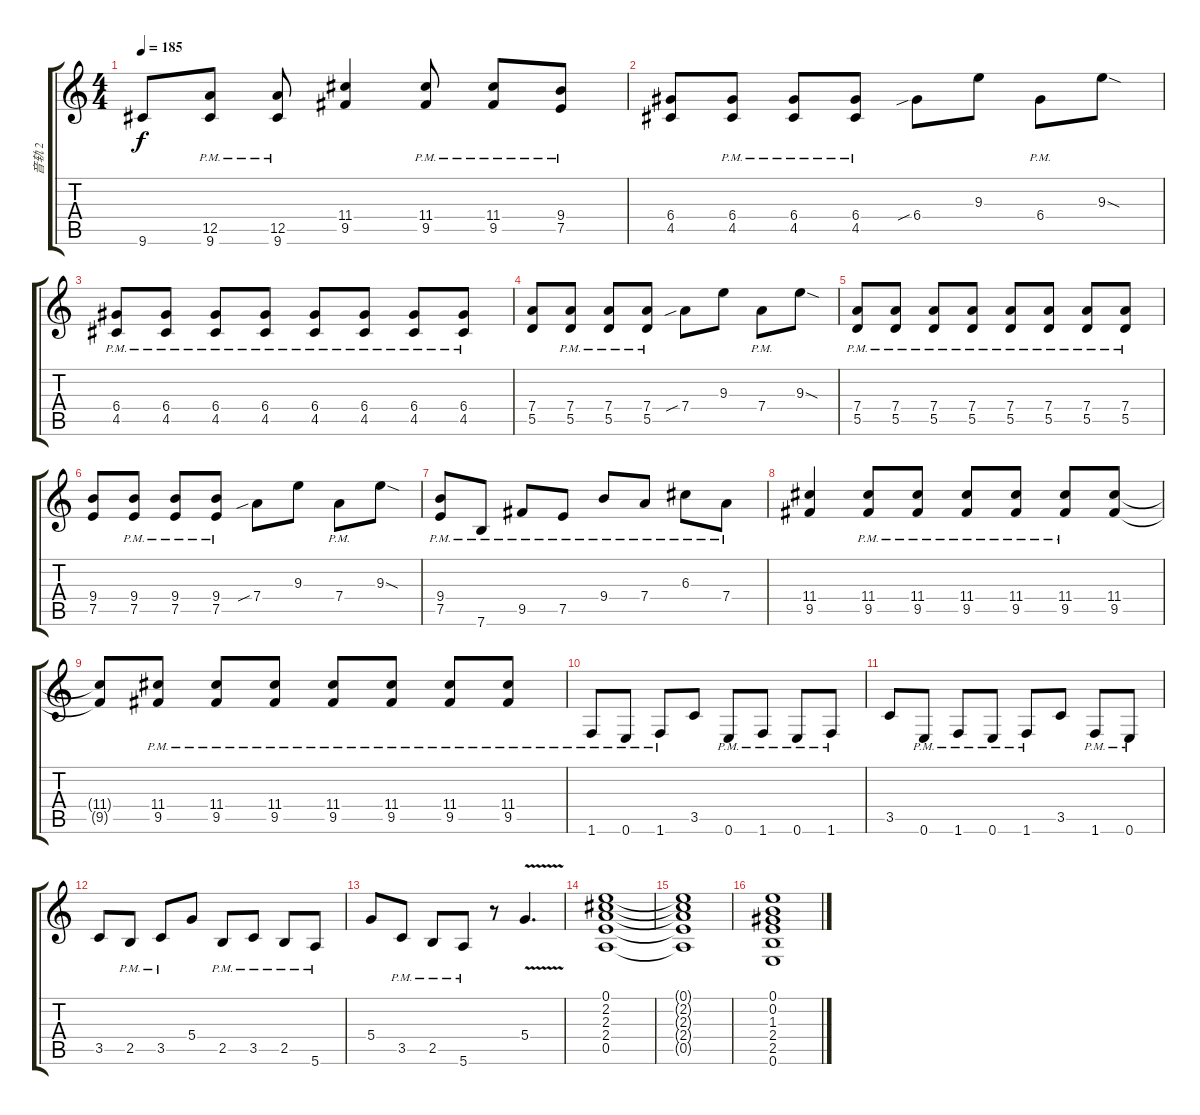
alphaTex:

\track ("音轨 2" "音轨 2") {instrument acousticguitarsteel}
\staff {score tabs}
\tuning (E4 B3 G3 D3 A2 E2) {hide}
\ts (4 4)
\tempo 185
\clef g2
\ks c
9.6{t}.8{dy f} (12.5{pm} 9.6{pm}).8 (12.5{pm} 9.6{pm}).8 (11.4 9.5).4 (11.4{pm} 9.5{pm}).8 (11.4{pm} 9.5{pm}).8 (9.4{pm} 7.5{pm}).8 |
(6.4 4.5).8 (6.4{pm} 4.5{pm}).8 (6.4{pm} 4.5{pm}).8 (6.4{pm} 4.5{pm}).8 6.4{sib}.8 9.3.8 6.4{pm}.8 9.3{sod}.8 |
(6.4{pm} 4.5{pm}).8 (6.4{pm} 4.5{pm}).8 (6.4{pm} 4.5{pm}).8 (6.4{pm} 4.5{pm}).8 (6.4{pm} 4.5{pm}).8 (6.4{pm} 4.5{pm}).8 (6.4{pm} 4.5{pm}).8 (6.4{pm} 4.5{pm}).8 |
(7.4 5.5).8 (7.4{pm} 5.5{pm}).8 (7.4{pm} 5.5{pm}).8 (7.4{pm} 5.5{pm}).8 7.4{sib}.8 9.3.8 7.4{pm}.8 9.3{sod}.8 |
(7.4{pm} 5.5{pm}).8 (7.4{pm} 5.5{pm}).8 (7.4{pm} 5.5{pm}).8 (7.4{pm} 5.5{pm}).8 (7.4{pm} 5.5{pm}).8 (7.4{pm} 5.5{pm}).8 (7.4{pm} 5.5{pm}).8 (7.4{pm} 5.5{pm}).8 |
(9.4 7.5).8 (9.4{pm} 7.5{pm}).8 (9.4{pm} 7.5{pm}).8 (9.4{pm} 7.5{pm}).8 7.4{sib}.8 9.3.8 7.4{pm}.8 9.3{sod}.8 |
(9.4{pm} 7.5{pm}).8 7.6{pm}.8 9.5{pm}.8 7.5{pm}.8 9.4{pm}.8 7.4{pm}.8 6.3{pm}.8 7.4{pm}.8 |
(11.4 9.5).4 (11.4{pm} 9.5{pm}).8 (11.4{pm} 9.5{pm}).8 (11.4{pm} 9.5{pm}).8 (11.4{pm} 9.5{pm}).8 (11.4{pm} 9.5{pm}).8 (11.4 9.5).8 |
(11.4{t} 9.5{t}).8 (11.4{pm} 9.5{pm}).8 (11.4{pm} 9.5{pm}).8 (11.4{pm} 9.5{pm}).8 (11.4{pm} 9.5{pm}).8 (11.4{pm} 9.5{pm}).8 (11.4{pm} 9.5{pm}).8 (11.4{pm} 9.5{pm}).8 |
1.6{pm}.8 0.6{pm}.8 1.6{pm}.8 3.5.8 0.6{pm}.8 1.6{pm}.8 0.6{pm}.8 1.6{pm}.8 |
3.5.8 0.6{pm}.8 1.6{pm}.8 0.6{pm}.8 1.6{pm}.8 3.5.8 1.6{pm}.8 0.6{pm}.8 |
3.5.8 2.5{pm}.8 3.5{pm}.8 5.4.8 2.5{pm}.8 3.5{pm}.8 2.5{pm}.8 5.6{pm}.8 |
5.4.8 3.5{pm}.8 2.5{pm}.8 5.6{pm}.8 r.8 5.4{v}.4{d} |
(0.1 2.2 2.3 2.4 0.5).1 |
(0.1{t} 2.2{t} 2.3{t} 2.4{t} 0.5{t}).1 |
(0.1 0.2 1.3 2.4 2.5 0.6).1
